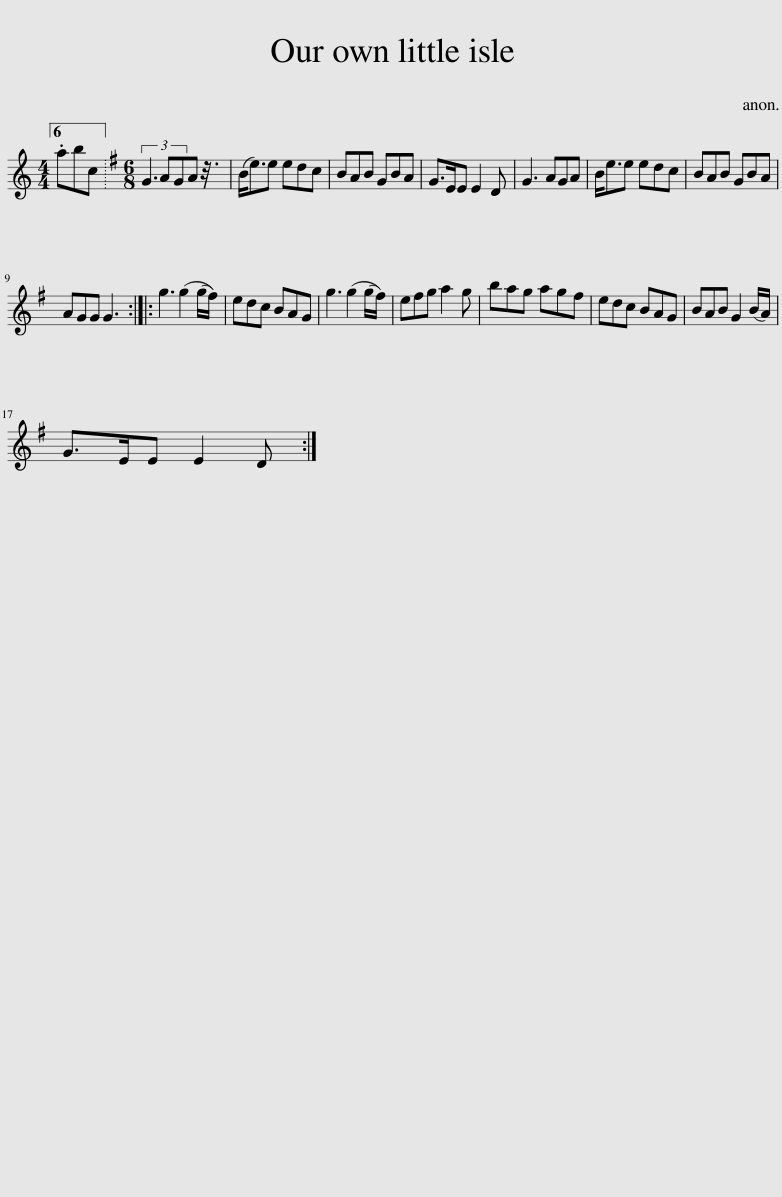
X:1
L:1/8
M:4/4
I:linebreak $
K:C
V:1 treble
V:1
 .abc ||[K:G][M:6/8] (3G3 AGA x/24 | (B<e)e edc | BAB GBA | G>EE E2 D | %5
 G3 AGA | B<ee edc | BAB GBA |$ AGG G3 :: g3 (g2 (g/f/)) | %10
 edc BAG | g3 (g2 (g/f/)) | efg a2 g | bag agf | edc BAG | %15
 BAB G2 (B/A/) |$ G>EE E2 D :| %17
